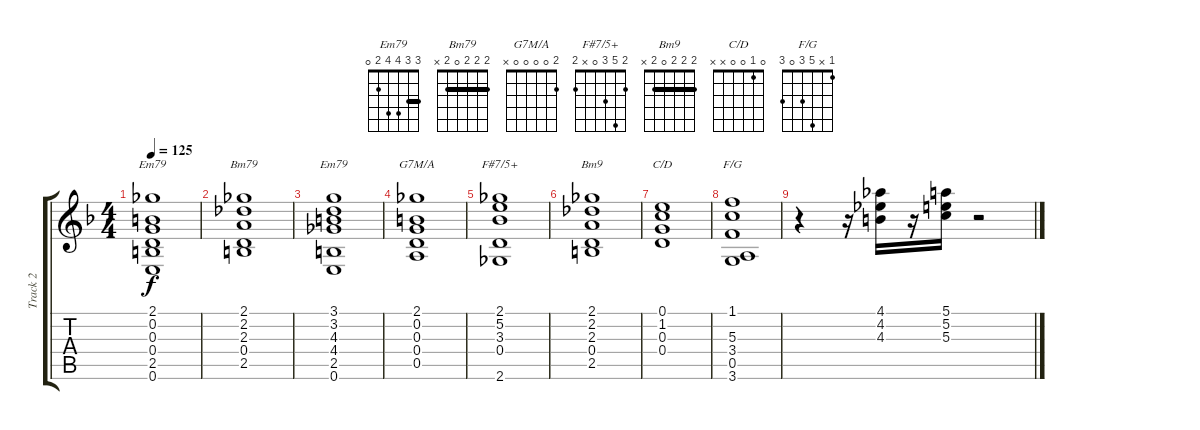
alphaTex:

\track ("Track 2" "Track 2") {instrument acousticguitarnylon}
\staff {score tabs}
\tuning (E4 B3 G3 D3 A2 E2) {hide}
\chord ("Em79" 2 0 0 0 2 0)
\chord ("Bm79" 2 2 2 0 2 x) {barre 2}
\chord ("Em79" 3 3 4 4 2 0) {barre 3}
\chord ("G7M/A" 2 0 0 0 0 x)
\chord ("F#7/5+" 2 5 3 0 x 2)
\chord ("Bm9" 2 2 2 0 2 x) {barre 2}
\chord ("C/D" 0 1 0 0 x x)
\chord ("F/G" 1 x 5 3 0 3)
\ts (4 4)
\tempo 125
\clef g2
\ks f
(2.1 0.2 0.3 0.4 2.5 0.6).1{ch "Em79" dy f} |
(2.1 2.2 2.3 0.4 2.5).1{ch "Bm79"} |
(3.1 3.2 4.3 4.4 2.5 0.6).1{ch "Em79"} |
(2.1 0.2 0.3 0.4 0.5).1{ch "G7M/A"} |
(2.1 5.2 3.3 0.4 2.6).1{ch "F#7/5+"} |
(2.1 2.2 2.3 0.4 2.5).1{ch "Bm9"} |
(0.1 1.2 0.3 0.4).1{ch "C/D"} |
(1.1 5.3 3.4 0.5 3.6).1{ch "F/G"} |
r.4 r.16 (4.1 4.2 4.3).16 r.16 (5.1 5.2 5.3).16 r.2
